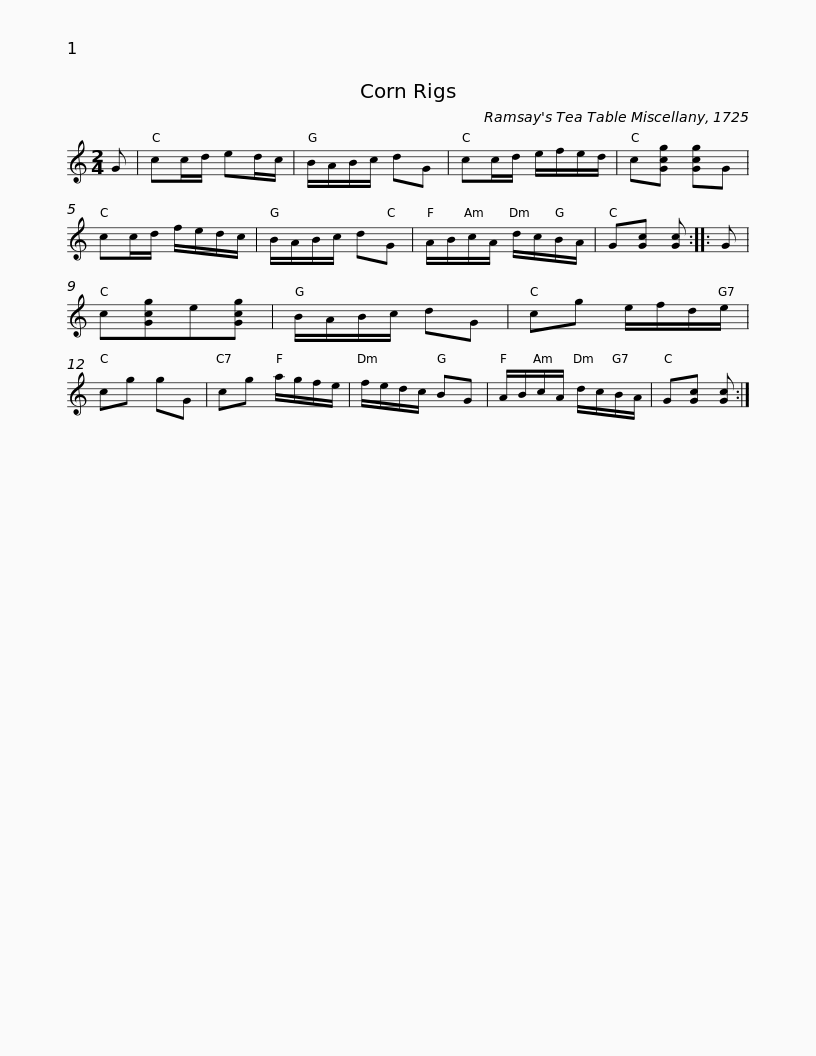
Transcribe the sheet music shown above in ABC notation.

X:1
L:1/8
M:2/4
I:linebreak $
K:C
V:1 treble
V:1
 G | cc/d/ ed/c/ | B/A/B/c/ dG | cc/d/ e/f/e/d/ | c[Gcg] [Gcg]G | %5
 cc/d/ f/e/d/c/ | B/A/B/c/ dG | A/B/c/A/ d/c/B/A/ |$ G[Gc] [Gc] :: G | %10
 c[Gcg]e[Gcg] | B/A/B/c/ dG | cg e/f/d/e/ | cg gG | cg a/g/f/e/ | %15
 f/e/d/c/ BG |$ A/B/c/A/ d/c/B/A/ | G[Gc] [Gc] :| %18
